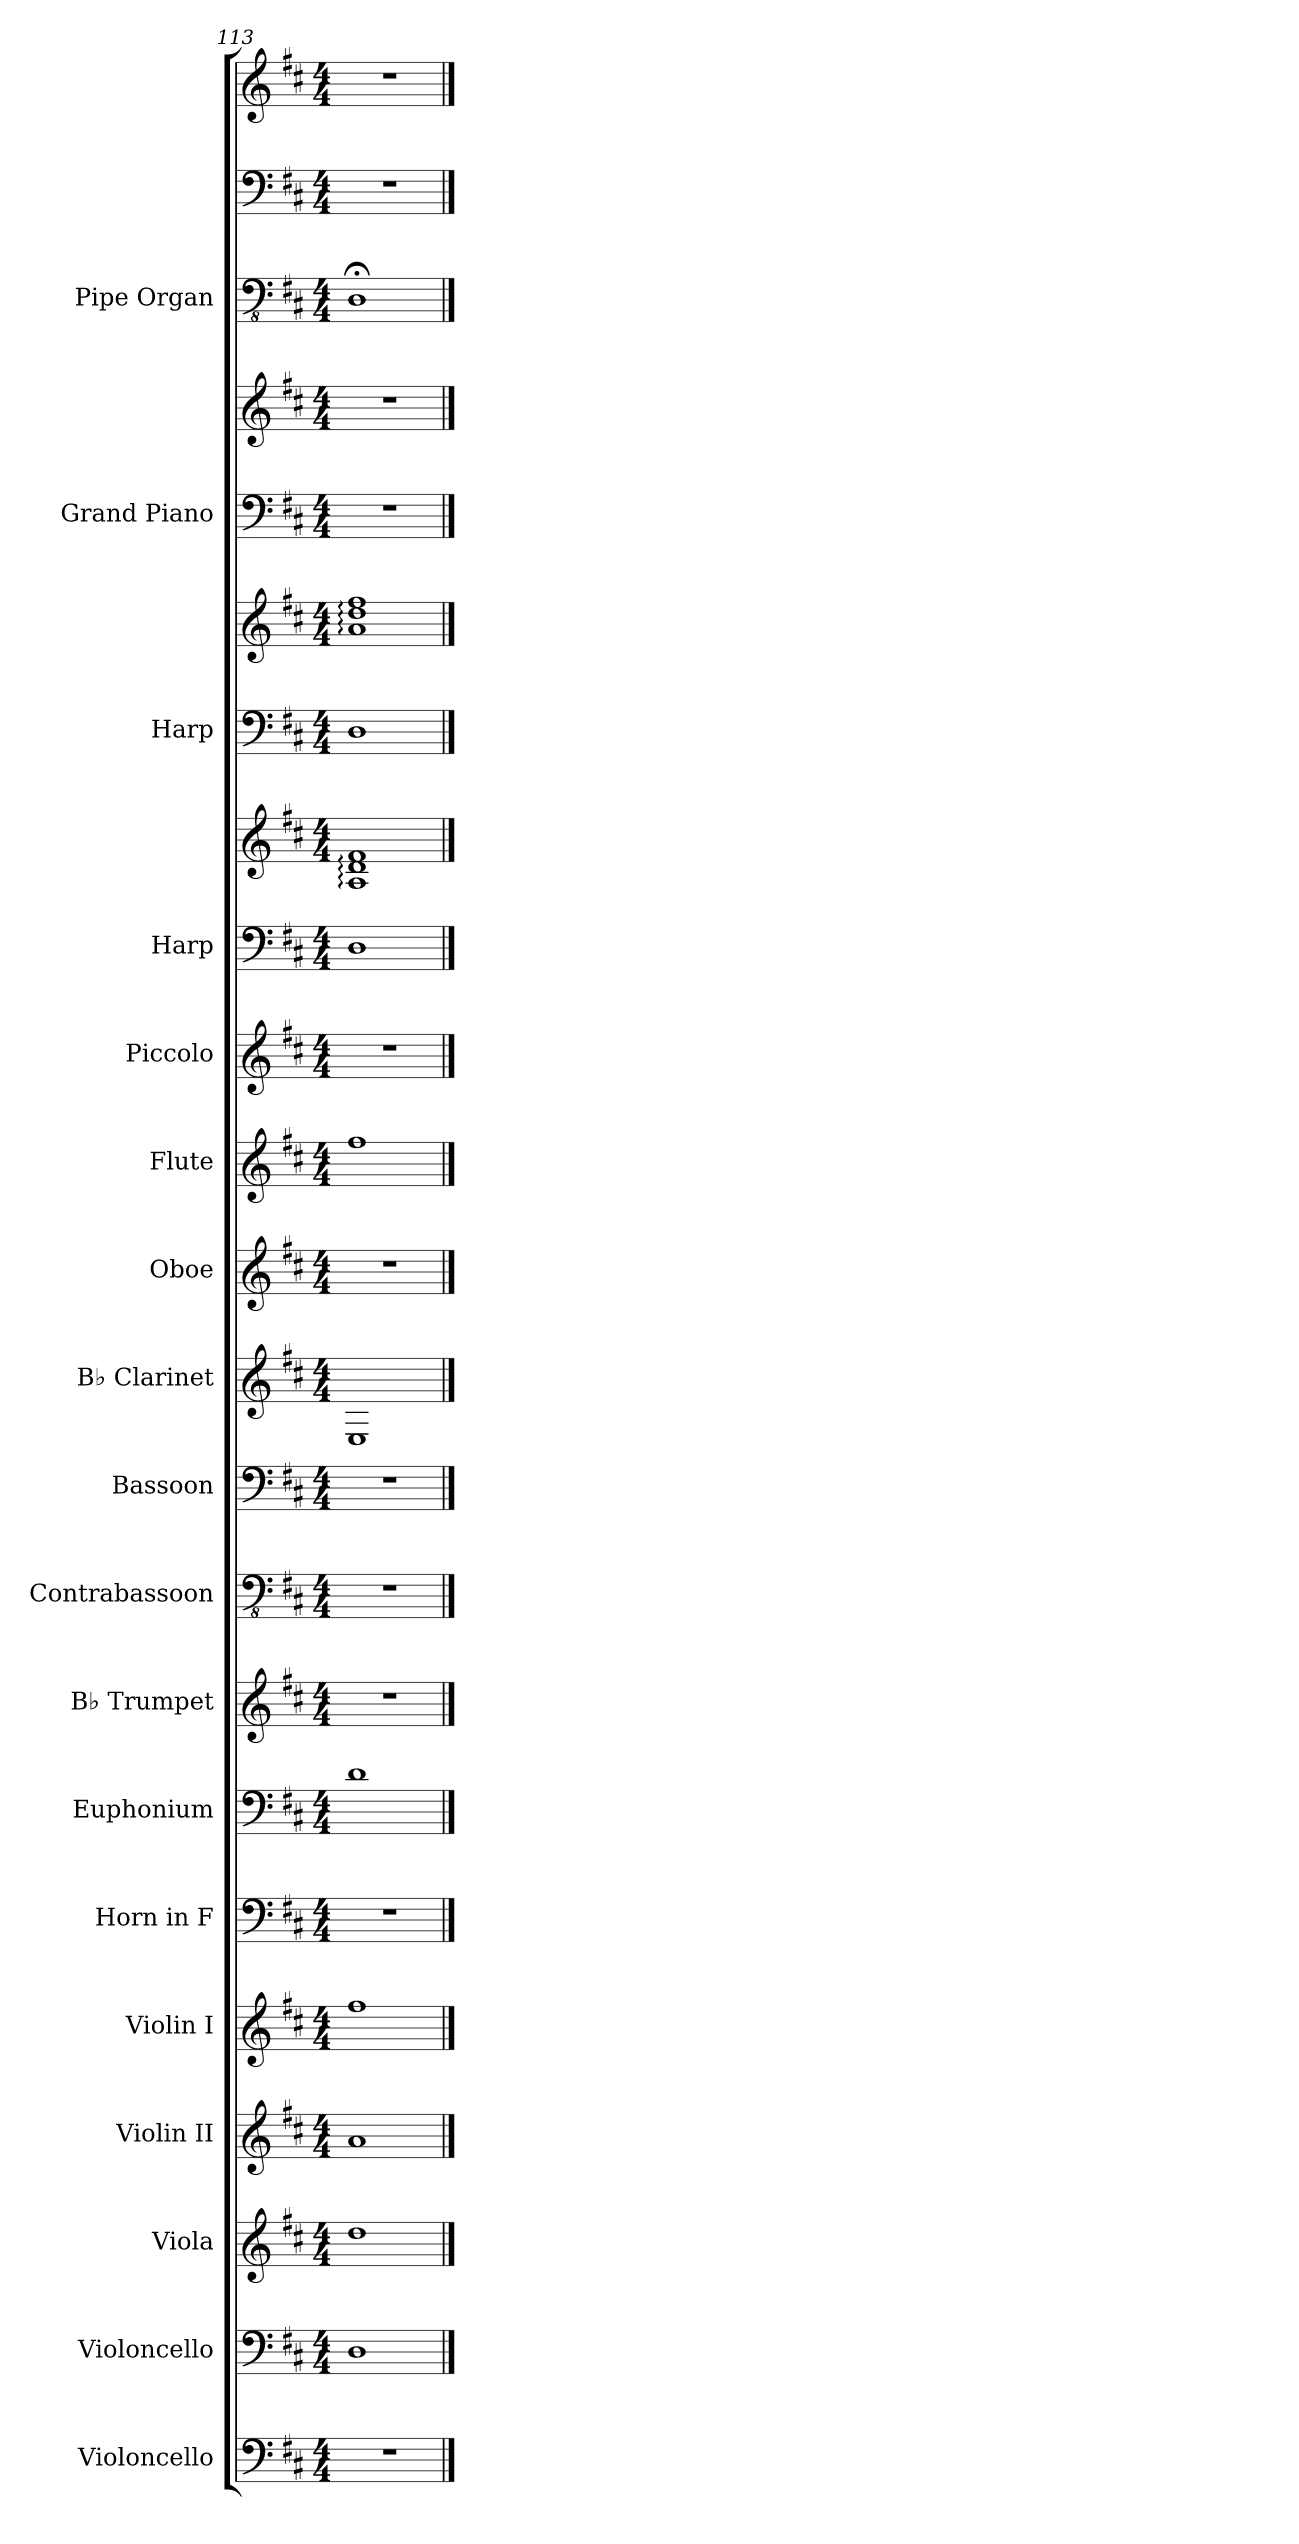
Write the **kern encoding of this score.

**kern	**kern	**kern	**kern	**kern	**kern	**kern	**kern	**kern	**kern	**kern	**kern	**kern	**kern	**kern	**kern	**kern	**kern	**kern	**kern	**kern	**kern	**kern
*part18	*part17	*part16	*part15	*part14	*part13	*part12	*part11	*part10	*part9	*part8	*part7	*part6	*part5	*part4	*part4	*part3	*part3	*part2	*part2	*part1	*part1	*part1
*staff23	*staff22	*staff21	*staff20	*staff19	*staff18	*staff17	*staff16	*staff15	*staff14	*staff13	*staff12	*staff11	*staff10	*staff9	*staff8	*staff7	*staff6	*staff5	*staff4	*staff3	*staff2	*staff1
*I"Violoncello	*I"Violoncello	*I"Viola	*I"Violin II	*I"Violin I	*I"Horn in F	*I"Euphonium	*I"B♭ Trumpet	*I"Contrabassoon	*I"Bassoon	*I"B♭ Clarinet	*I"Oboe	*I"Flute	*I"Piccolo	*I"Harp	*	*I"Harp	*	*I"Grand Piano	*	*I"Pipe Organ	*	*
*I'Vc.	*I'Vc	*I'Vla	*I'Vln	*I'Vln	*	*I'Euph.	*I'B♭ Tpt.	*I'Cbsn.	*I'Bsn.	*I'B♭ Cl.	*I'Ob.	*I'Fl.	*I'Picc.	*I'Hrp.	*	*I'Hrp.	*	*I'Pno.	*	*I'Org.	*	*
*clefF4	*clefF4	*clefG2	*clefG2	*clefG2	*clefF4	*clefF4	*clefG2	*clefFv4	*clefF4	*clefG2	*clefG2	*clefG2	*clefG2	*clefF4	*clefG2	*clefF4	*clefG2	*clefF4	*clefG2	*clefFv4	*clefF4	*clefG2
*	*	*	*	*	*ITrd4c7	*	*ITrd1c2	*ITrd7c12	*	*ITrd1c2	*	*	*ITrd-7c-12	*	*	*	*	*	*	*	*	*
*k[f#c#]	*k[f#c#]	*k[f#c#]	*k[f#c#]	*k[f#c#]	*k[f#]	*k[f#c#]	*k[]	*k[f#c#]	*k[f#c#]	*k[]	*k[f#c#]	*k[f#c#]	*k[f#c#]	*k[f#c#]	*k[f#c#]	*k[f#c#]	*k[f#c#]	*k[f#c#]	*k[f#c#]	*k[f#c#]	*k[f#c#]	*k[f#c#]
*M4/4	*M4/4	*M4/4	*M4/4	*M4/4	*M4/4	*M4/4	*M4/4	*M4/4	*M4/4	*M4/4	*M4/4	*M4/4	*M4/4	*M4/4	*M4/4	*M4/4	*M4/4	*M4/4	*M4/4	*M4/4	*M4/4	*M4/4
=113	=113	=113	=113	=113	=113	=113	=113	=113	=113	=113	=113	=113	=113	=113	=113	=113	=113	=113	=113	=113	=113	=113
1r	1D	1dd	1a	1ff#	1r	1d	1r	1r	1r	1D	1r	1ff#	1r	1D	1A: 1d: 1f#:	1D	1a: 1dd: 1ff#:	1r	1r	1DD;<	1r	1r
==	==	==	==	==	==	==	==	==	==	==	==	==	==	==	==	==	==	==	==	==	==	==
*-	*-	*-	*-	*-	*-	*-	*-	*-	*-	*-	*-	*-	*-	*-	*-	*-	*-	*-	*-	*-	*-	*-
